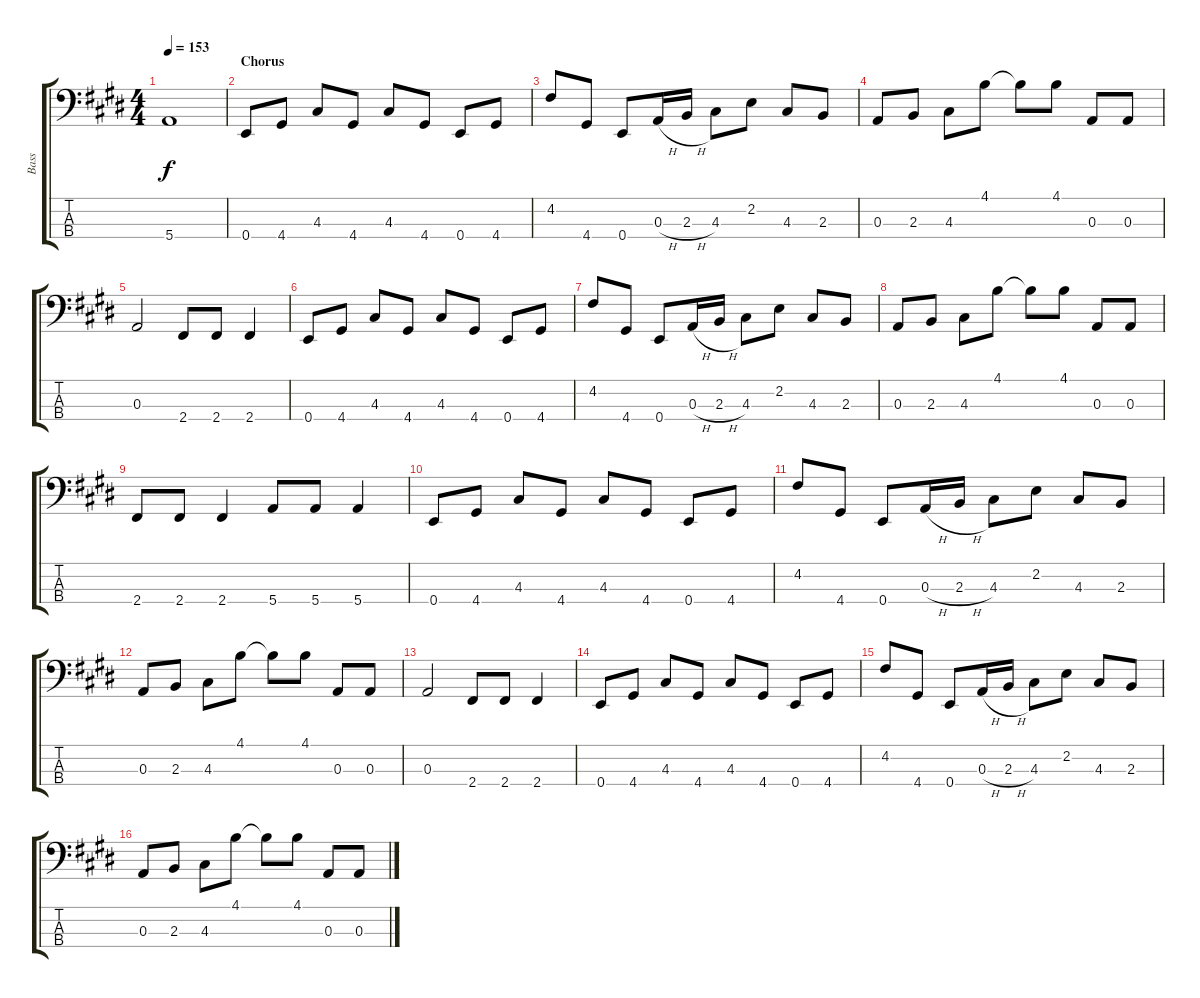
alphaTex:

\track ("Bass" "Bass") {instrument electricbassfinger}
\staff {score tabs}
\tuning (G2 D2 A1 E1) {hide}
\ts (4 4)
\tempo 153
\clef f4
\ks e
5.4{t}.1{dy f} |
\section ("" "Chorus")
0.4.8 4.4.8 4.3.8 4.4.8 4.3.8 4.4.8 0.4.8 4.4.8 |
4.2.8 4.4.8 0.4.8 0.3{h}.16 2.3{h}.16 4.3.8 2.2.8 4.3.8 2.3.8 |
0.3.8 2.3.8 4.3.8 4.1.8 4.1{t}.8 4.1.8 0.3.8 0.3.8 |
0.3.2 2.4.8 2.4.8 2.4.4 |
0.4.8 4.4.8 4.3.8 4.4.8 4.3.8 4.4.8 0.4.8 4.4.8 |
4.2.8 4.4.8 0.4.8 0.3{h}.16 2.3{h}.16 4.3.8 2.2.8 4.3.8 2.3.8 |
0.3.8 2.3.8 4.3.8 4.1.8 4.1{t}.8 4.1.8 0.3.8 0.3.8 |
2.4.8 2.4.8 2.4.4 5.4.8 5.4.8 5.4.4 |
0.4.8 4.4.8 4.3.8 4.4.8 4.3.8 4.4.8 0.4.8 4.4.8 |
4.2.8 4.4.8 0.4.8 0.3{h}.16 2.3{h}.16 4.3.8 2.2.8 4.3.8 2.3.8 |
0.3.8 2.3.8 4.3.8 4.1.8 4.1{t}.8 4.1.8 0.3.8 0.3.8 |
0.3.2 2.4.8 2.4.8 2.4.4 |
0.4.8 4.4.8 4.3.8 4.4.8 4.3.8 4.4.8 0.4.8 4.4.8 |
4.2.8 4.4.8 0.4.8 0.3{h}.16 2.3{h}.16 4.3.8 2.2.8 4.3.8 2.3.8 |
0.3.8 2.3.8 4.3.8 4.1.8 4.1{t}.8 4.1.8 0.3.8 0.3.8
